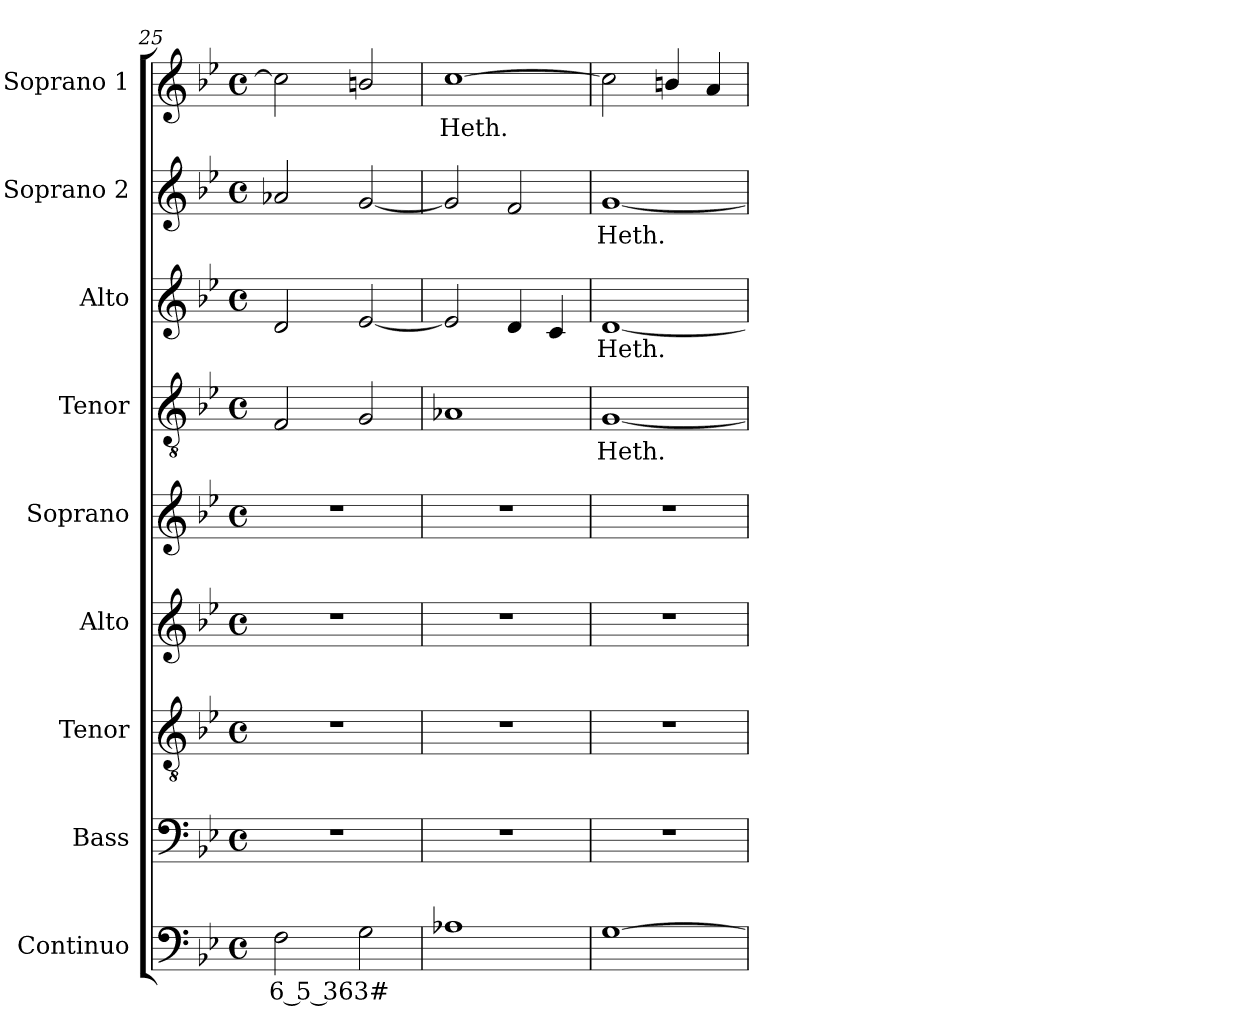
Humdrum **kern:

**kern	**text	**kern	**kern	**kern	**kern	**kern	**text	**kern	**text	**kern	**text	**kern	**text
*part9	*part9	*part8	*part7	*part6	*part5	*part4	*part4	*part3	*part3	*part2	*part2	*part1	*part1
*staff9	*staff9	*staff8	*staff7	*staff6	*staff5	*staff4	*staff4	*staff3	*staff3	*staff2	*staff2	*staff1	*staff1
*I"Continuo	*	*I"Bass	*I"Tenor	*I"Alto	*I"Soprano	*I"Tenor	*	*I"Alto	*	*I"Soprano 2	*	*I"Soprano 1	*
*I'Cont.	*	*I'B.	*I'T.	*I'A.	*I'S.	*I'T.	*	*I'A.	*	*I'S2.	*	*I'S1.	*
*clefF4	*	*clefF4	*clefGv2	*clefG2	*clefG2	*clefGv2	*	*clefG2	*	*clefG2	*	*clefG2	*
*	*	*	*ITrd7c12	*	*	*ITrd7c12	*	*	*	*	*	*	*
*k[b-e-]	*	*k[b-e-]	*k[b-e-]	*k[b-e-]	*k[b-e-]	*k[b-e-]	*	*k[b-e-]	*	*k[b-e-]	*	*k[b-e-]	*
*B-:	*	*B-:	*B-:	*B-:	*B-:	*B-:	*	*B-:	*	*B-:	*	*B-:	*
*M4/4	*	*M4/4	*M4/4	*M4/4	*M4/4	*M4/4	*	*M4/4	*	*M4/4	*	*M4/4	*
*met(c)	*	*met(c)	*met(c)	*met(c)	*met(c)	*met(c)	*	*met(c)	*	*met(c)	*	*met(c)	*
=25	=25	=25	=25	=25	=25	=25	=25	=25	=25	=25	=25	=25	=25
!	!LO:LY:b:color=#000000	!	!	!	!	!	!	!	!	!	!	!	!
2Fi\	6 5 36	1r	1r	1r	1r	2FFi/	.	2di/	.	2a-Xi/	.	2cci\]	.
!	!LO:LY:b:color=#000000	!	!	!	!	!	!	!	!	!	!	!	!
2Gi\	3#	.	.	.	.	2GGi/	.	[<2e-i/	.	[<2gi/	.	2bni/	.
=26	=26	=26	=26	=26	=26	=26	=26	=26	=26	=26	=26	=26	=26
!	!	!	!	!	!	!	!	!	!	!	!	!	!LO:LY:b:color=#000000
1A-Xi	.	1r	1r	1r	1r	1AA-Xi	.	2e-i/]	.	2gi/]	.	[>1cci	Heth.
.	.	.	.	.	.	.	.	4di/	.	2fi/	.	.	.
.	.	.	.	.	.	.	.	4ci/	.	.	.	.	.
=27	=27	=27	=27	=27	=27	=27	=27	=27	=27	=27	=27	=27	=27
!	!	!	!	!	!	!	!LO:LY:b:color=#000000	!	!	!	!	!	!
!	!	!	!	!	!	!	!	!	!LO:LY:b:color=#000000	!	!	!	!
!	!	!	!	!	!	!	!	!	!	!	!LO:LY:b:color=#000000	!	!
[>1Gi	.	1r	1r	1r	1r	[<1GGi	Heth.	[<1di	Heth.	[<1gi	Heth.	2cci\]	.
.	.	.	.	.	.	.	.	.	.	.	.	4bni/	.
.	.	.	.	.	.	.	.	.	.	.	.	4ai/	.
=	=	=	=	=	=	=	=	=	=	=	=	=	=
*-	*-	*-	*-	*-	*-	*-	*-	*-	*-	*-	*-	*-	*-
